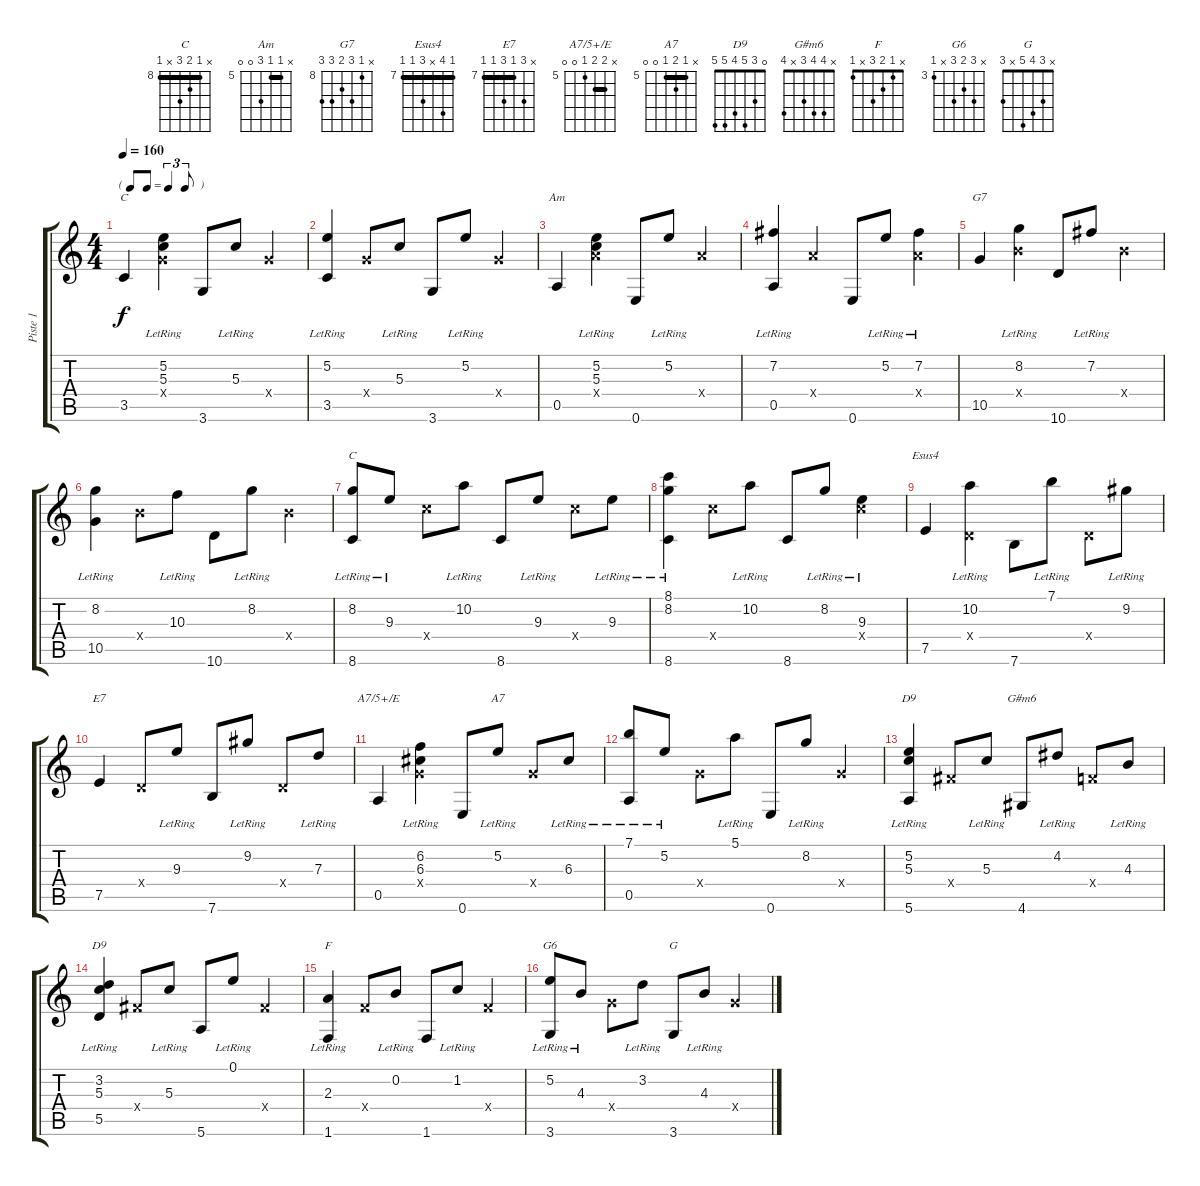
\track ("Piste 1" "Piste 1") {instrument electricguitarmuted}
\staff {score tabs}
\tuning (E4 B3 G3 D3 A2 E2) {hide}
\chord ("C" x 5 5 5 3 3) {barre (3 5)}
\chord ("Am" x 5 5 7 0 0) {firstfret 5 barre 5}
\chord ("G7" x 8 10 9 10 10) {firstfret 8}
\chord ("C" x 8 9 10 x 8) {firstfret 8 barre 8}
\chord ("Esus4" 7 10 x 9 7 7) {firstfret 7 barre 7}
\chord ("E7" x 9 7 9 7 7) {firstfret 7 barre 7}
\chord ("A7/5+/E" x 6 6 5 0 0) {firstfret 5 barre 6}
\chord ("A7" x 5 6 5 0 0) {firstfret 5 barre 5}
\chord ("D9" x 5 5 4 x 5)
\chord ("G#m6" x 4 4 3 x 4)
\chord ("D9" 0 3 5 4 5 5)
\chord ("F" x 1 2 3 x 1)
\chord ("G6" x 5 4 5 x 3) {firstfret 3}
\chord ("G" x 3 4 5 x 3)
\ts (4 4)
\tf triplet8th
\tempo 160
\clef g2
\ks c
3.5.4{ch "C" dy f} (5.2{lr} 5.3{lr} 5.4{x}).4 3.6.8 5.3{lr}.8 5.4{x}.4 |
(5.2{lr} 3.5).4 5.4{x}.8 5.3{lr}.8 3.6.8 5.2{lr}.8 5.4{x}.4 |
0.5.4{ch "Am"} (5.2{lr} 5.3{lr} 7.4{x}).4 0.6.8 5.2{lr}.8 7.4{x}.4 |
(7.2{lr} 0.5).4 7.4{x}.4 0.6.8 5.2{lr}.8 (7.2{lr} 7.4{x}).4 |
10.5.4{ch "G7"} (8.2{lr} 9.4{x}).4 10.6.8 7.2{lr}.8 9.4{x}.4 |
(8.2{lr} 10.5).4 9.4{x}.8 10.3{lr}.8 10.6.8 8.2{lr}.8 9.4{x}.4 |
(8.2{lr} 8.6).8{ch "C"} 9.3{lr}.8 10.4{x}.8 10.2{lr}.8 8.6.8 9.3{lr}.8 10.4{x}.8 9.3{lr}.8 |
(8.1{lr} 8.2{lr} 8.6).4 10.4{x}.8 10.2{lr}.8 8.6.8 8.2{lr}.8 (9.3{lr} 10.4{x}).4 |
7.5.4{ch "Esus4"} (10.2{lr} 0.4{x}).4 7.6.8 7.1{lr}.8 0.4{x}.8 9.2{lr}.8 |
7.5.4{ch "E7"} 0.4{x}.8 9.3{lr}.8 7.6.8 9.2{lr}.8 0.4{x}.8 7.3{lr}.8 |
0.5.4{ch "A7/5+/E"} (6.2{lr} 6.3{lr} 5.4{x}).4 0.6.8 5.2{lr}.8{ch "A7"} 5.4{x}.8 6.3{lr}.8 |
(7.1{lr} 0.5).8 5.2{lr}.8 5.4{x}.8 5.1{lr}.8 0.6.8 8.2{lr}.8 5.4{x}.4 |
(5.2{lr} 5.3{lr} 5.6).4{ch "D9"} 4.4{x}.8 5.3{lr}.8 4.6.8{ch "G#m6"} 4.2{lr}.8 3.4{x}.8 4.3{lr}.8 |
(3.2{lr} 5.3{lr} 5.5).4{ch "D9"} 4.4{x}.8 5.3{lr}.8 5.6.8 0.1{lr}.8 4.4{x}.4 |
(2.3{lr} 1.6).4{ch "F"} 3.4{x}.8 0.2{lr}.8 1.6.8 1.2{lr}.8 3.4{x}.4 |
(5.2{lr} 3.6).8{ch "G6"} 4.3{lr}.8 5.4{x}.8 3.2{lr}.8 3.6.8{ch "G"} 4.3{lr}.8 5.4{x}.4
